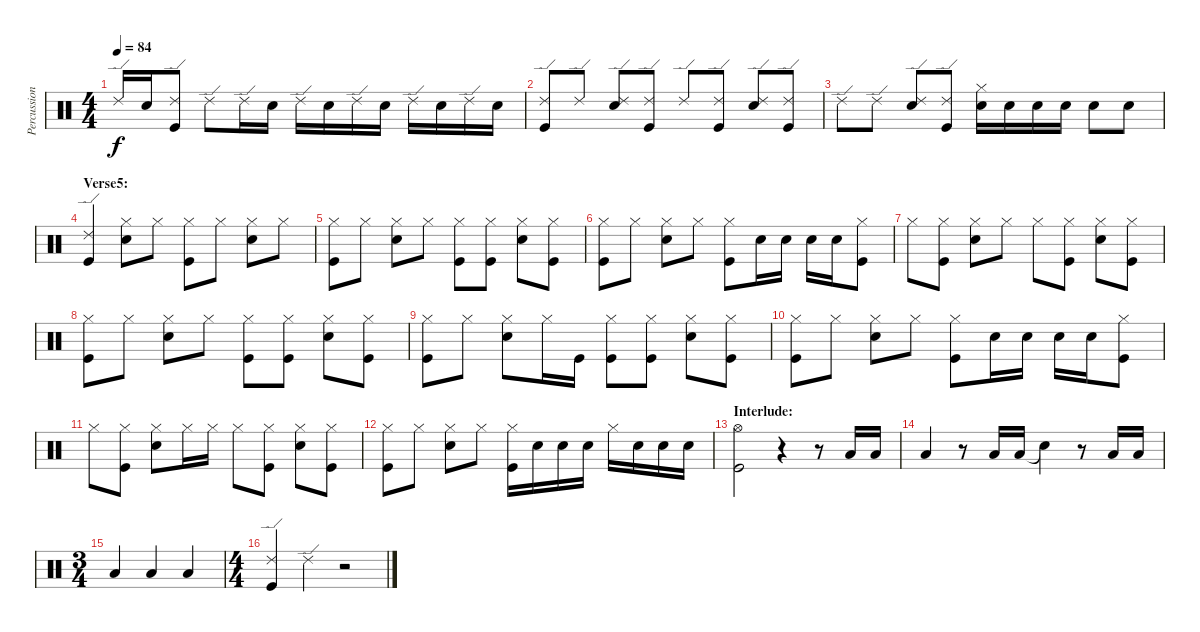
\track ("Percussions" "Percussion") {instrument percussion}
\staff {score}
\articulation defaults
\ts (4 4)
\tempo 84
\clef neutral
\ks c "Ride (edge) 2".16{dy f} "Snare (hit) 2".16
("Ride (edge) 2" "Kick (hit)").8 "Ride (edge) 2".8 "Ride (edge) 2".16 "Snare (hit) 2".16 "Ride (edge) 2".16 "Snare (hit) 2".16 "Ride (edge) 2".16 "Snare (hit) 2".16 "Ride (edge) 2".16 "Snare (hit) 2".16 "Ride (edge) 2".16 "Snare (hit) 2".16 |
("Ride (edge) 2" "Kick (hit)").8 "Ride (edge) 2".8 ("Ride (edge) 2" "Snare (hit) 2").8 ("Ride (edge) 2" "Kick (hit)").8 "Ride (edge) 2".8 ("Ride (edge) 2" "Kick (hit)").8 ("Ride (edge) 2" "Snare (hit) 2").8 ("Ride (edge) 2" "Kick (hit)").8 |
"Ride (edge) 2".8 "Ride (edge) 2".8 ("Ride (edge) 2" "Snare (hit) 2").8 ("Ride (edge) 2" "Kick (hit)").8 ("Hi-Hat (closed)" "Snare (hit) 2").16 "Snare (hit) 2".16 "Snare (hit) 2".16 "Snare (hit) 2".16 "Snare (hit) 2".8 "Snare (hit) 2".8 |
\section ("" "Verse5:")
("Ride (edge) 2" "Kick (hit)").4 ("Hi-Hat (closed)" "Snare (hit) 2").8 "Hi-Hat (closed)".8 ("Hi-Hat (closed)" "Kick (hit)").8 "Hi-Hat (closed)".8 ("Hi-Hat (closed)" "Snare (hit) 2").8 "Hi-Hat (closed)".8 |
("Hi-Hat (closed)" "Kick (hit)").8 "Hi-Hat (closed)".8 ("Hi-Hat (closed)" "Snare (hit) 2").8 "Hi-Hat (closed)".8 ("Hi-Hat (closed)" "Kick (hit)").8 ("Hi-Hat (closed)" "Kick (hit)").8 ("Hi-Hat (closed)" "Snare (hit) 2").8 ("Hi-Hat (closed)" "Kick (hit)").8 |
("Hi-Hat (closed)" "Kick (hit)").8 "Hi-Hat (closed)".8 ("Hi-Hat (closed)" "Snare (hit) 2").8 "Hi-Hat (closed)".8 ("Hi-Hat (closed)" "Kick (hit)").8 "Snare (hit) 2".16 "Snare (hit) 2".16 "Snare (hit) 2".16 "Snare (hit) 2".16 ("Hi-Hat (closed)" "Kick (hit)").8 |
"Hi-Hat (closed)".8 ("Hi-Hat (closed)" "Kick (hit)").8 ("Hi-Hat (closed)" "Snare (hit) 2").8 "Hi-Hat (closed)".8 "Hi-Hat (closed)".8 ("Hi-Hat (closed)" "Kick (hit)").8 ("Hi-Hat (closed)" "Snare (hit) 2").8 ("Hi-Hat (closed)" "Kick (hit)").8 |
("Hi-Hat (closed)" "Kick (hit)").8 "Hi-Hat (closed)".8 ("Hi-Hat (closed)" "Snare (hit) 2").8 "Hi-Hat (closed)".8 ("Hi-Hat (closed)" "Kick (hit)").8 ("Hi-Hat (closed)" "Kick (hit)").8 ("Hi-Hat (closed)" "Snare (hit) 2").8 ("Hi-Hat (closed)" "Kick (hit)").8 |
("Hi-Hat (closed)" "Kick (hit)").8 "Hi-Hat (closed)".8 ("Hi-Hat (closed)" "Snare (hit) 2").8 "Hi-Hat (closed)".16 "Kick (hit)".16 ("Hi-Hat (closed)" "Kick (hit)").8 ("Hi-Hat (closed)" "Kick (hit)").8 ("Hi-Hat (closed)" "Snare (hit) 2").8 ("Hi-Hat (closed)" "Kick (hit)").8 |
("Hi-Hat (closed)" "Kick (hit)").8 "Hi-Hat (closed)".8 ("Hi-Hat (closed)" "Snare (hit) 2").8 "Hi-Hat (closed)".8 ("Hi-Hat (closed)" "Kick (hit)").8 "Snare (hit) 2".16 "Snare (hit) 2".16 "Snare (hit) 2".16 "Snare (hit) 2".16 ("Hi-Hat (closed)" "Kick (hit)").8 |
"Hi-Hat (closed)".8 ("Hi-Hat (closed)" "Kick (hit)").8 ("Hi-Hat (closed)" "Snare (hit) 2").8 "Hi-Hat (closed)".16 "Hi-Hat (closed)".16 "Hi-Hat (closed)".8 ("Hi-Hat (closed)" "Kick (hit)").8 ("Hi-Hat (closed)" "Snare (hit) 2").8 ("Hi-Hat (closed)" "Kick (hit)").8 |
("Hi-Hat (closed)" "Kick (hit)").8 "Hi-Hat (closed)".8 ("Hi-Hat (closed)" "Snare (hit) 2").8 "Hi-Hat (closed)".8 ("Hi-Hat (closed)" "Kick (hit)").16 "Snare (hit) 2".16 "Snare (hit) 2".16 "Snare (hit) 2".16 "Hi-Hat (closed)".16 "Snare (hit) 2".16 "Snare (hit) 2".16 "Snare (hit) 2".16 |
\section ("" "Interlude:")
("Hi-Hat (open)" "Kick (hit)").2 r.4 r.8 "Low Tom (hit)".16 "Low Tom (hit)".16 |
"Low Tom (hit)".4 r.8 "Low Tom (hit)".16 "Low Tom (hit)".16 "Snare (hit)"{t}.4 r.8 "Low Tom (hit)".16 "Low Tom (hit)".16 |
\ts (3 4)
"Low Tom (hit)".4 "Low Tom (hit)".4 "Low Tom (hit)".4 |
\ts (4 4)
("Ride (edge) 2" "Kick (hit)").4 "Ride (edge) 2".4 r.2
